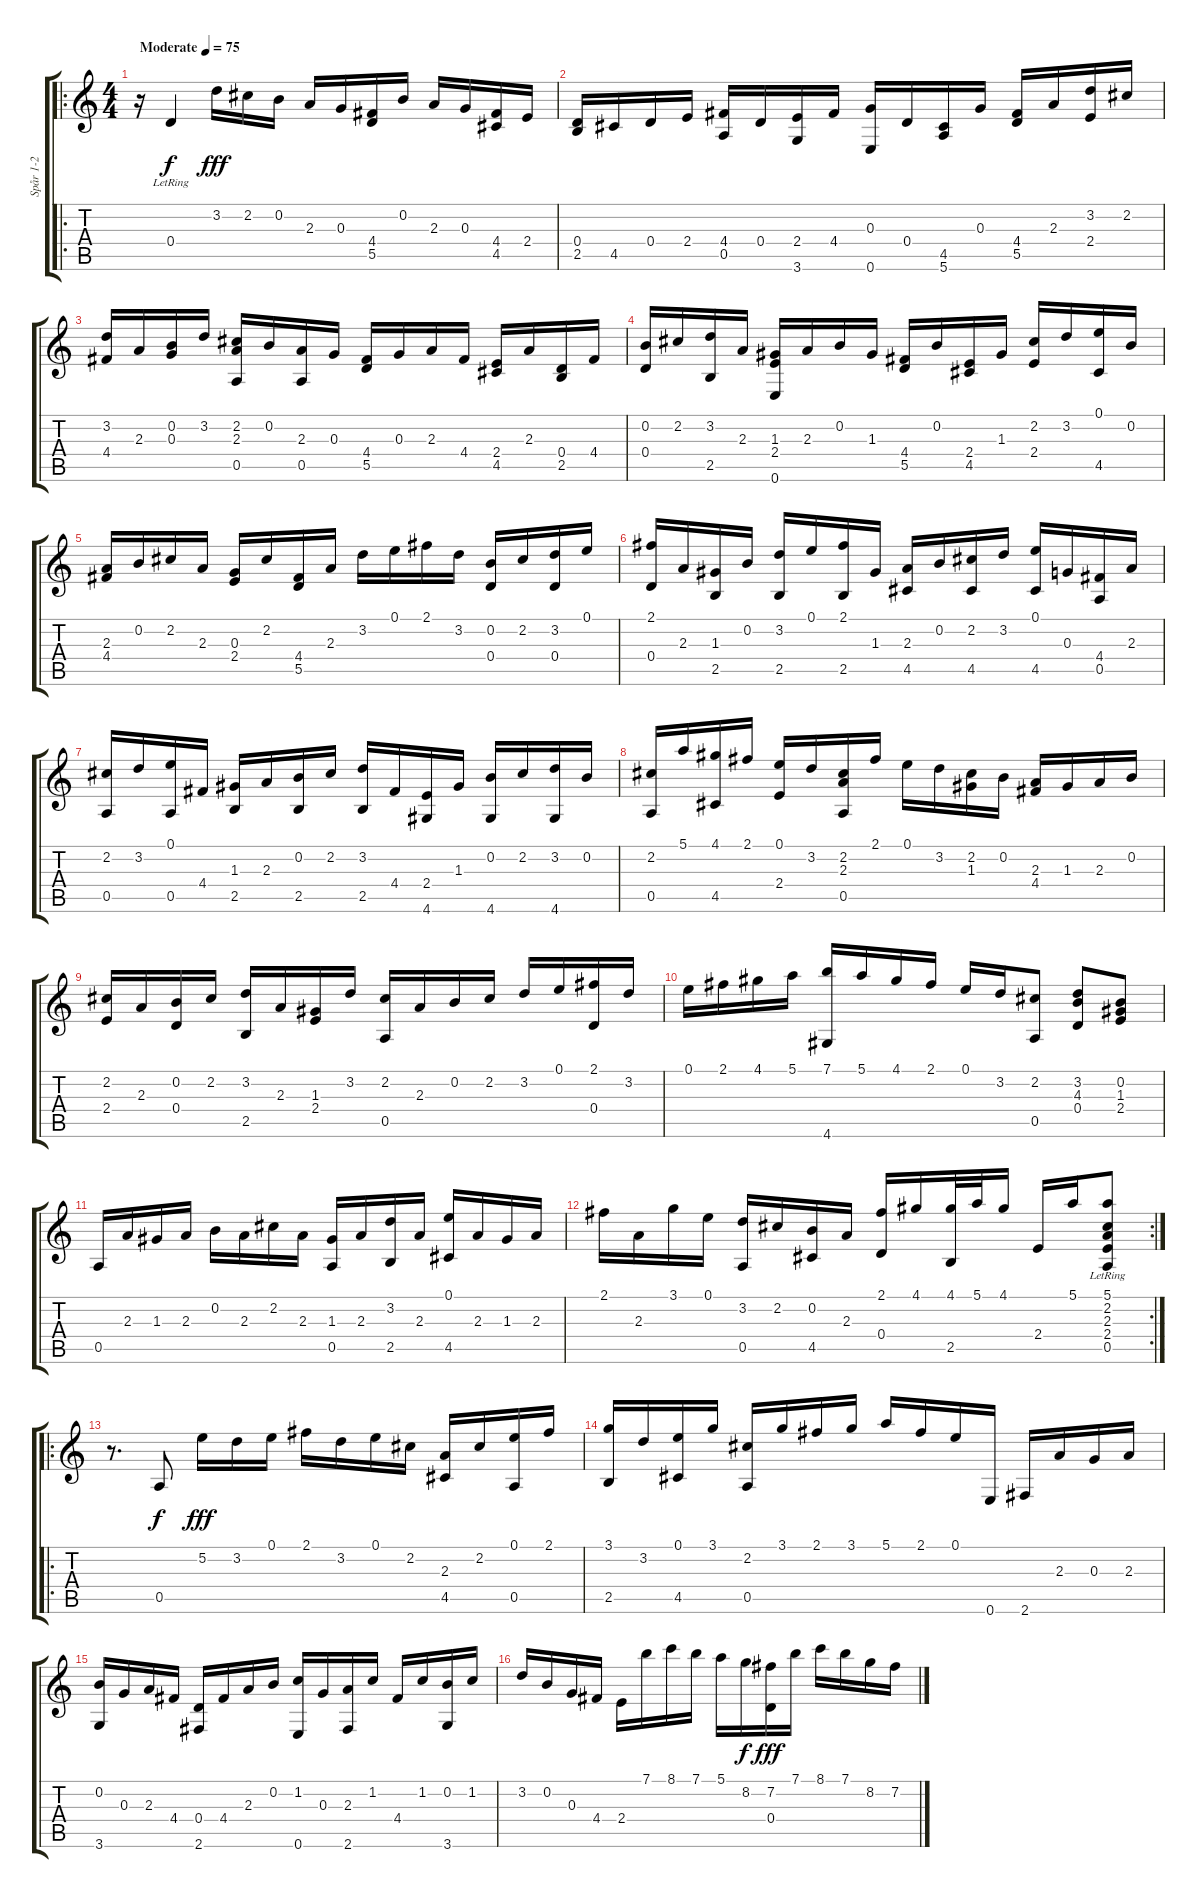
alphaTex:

\track ("Spår 1-2" "Spår 1-2") {instrument acousticguitarnylon}
\staff {score tabs}
\tuning (E4 B3 G3 D3 A2 E2) {hide}
\ro
\ts (4 4)
\tempo (75 "Moderate")
\clef g2
\ks c
r.16{dy f instrument acousticguitarnylon} 0.4{lr}.4 3.2.16{dy fff} 2.2.16 0.2.16 2.3.16 0.3.16 (4.4 5.5).16 0.2.16 2.3.16 0.3.16 (4.4 4.5).16 2.4.16 |
(0.4 2.5).16 4.5.16 0.4.16 2.4.16 (4.4 0.5).16 0.4.16 (2.4 3.6).16 4.4.16 (0.3 0.6).16 0.4.16 (4.5 5.6).16 0.3.16 (4.4 5.5).16 2.3.16 (3.2 2.4).16 2.2.16 |
(3.2 4.4).16 2.3.16 (0.2 0.3).16 3.2.16 (2.2 2.3 0.5).16 0.2.16 (2.3 0.5).16 0.3.16 (4.4 5.5).16 0.3.16 2.3.16 4.4.16 (2.4 4.5).16 2.3.16 (0.4 2.5).16 4.4.16 |
(0.2 0.4).16 2.2.16 (3.2 2.5).16 2.3.16 (1.3 2.4 0.6).16 2.3.16 0.2.16 1.3.16 (4.4 5.5).16 0.2.16 (2.4 4.5).16 1.3.16 (2.2 2.4).16 3.2.16 (0.1 4.5).16 0.2.16 |
(2.3 4.4).16 0.2.16 2.2.16 2.3.16 (0.3 2.4).16 2.2.16 (4.4 5.5).16 2.3.16 3.2.16 0.1.16 2.1.16 3.2.16 (0.2 0.4).16 2.2.16 (3.2 0.4).16 0.1.16 |
(2.1 0.4).16 2.3.16 (1.3 2.5).16 0.2.16 (3.2 2.5).16 0.1.16 (2.1 2.5).16 1.3.16 (2.3 4.5).16 0.2.16 (2.2 4.5).16 3.2.16 (0.1 4.5).16 0.3.16 (4.4 0.5).16 2.3.16 |
(2.2 0.5).16 3.2.16 (0.1 0.5).16 4.4.16 (1.3 2.5).16 2.3.16 (0.2 2.5).16 2.2.16 (3.2 2.5).16 4.4.16 (2.4 4.6).16 1.3.16 (0.2 4.6).16 2.2.16 (3.2 4.6).16 0.2.16 |
(2.2 0.5).16 5.1.16 (4.1 4.5).16 2.1.16 (0.1 2.4).16 3.2.16 (2.2 2.3 0.5).16 2.1.16 0.1.16 3.2.16 (2.2 1.3).16 0.2.16 (2.3 4.4).16 1.3.16 2.3.16 0.2.16 |
(2.2 2.4).16 2.3.16 (0.2 0.4).16 2.2.16 (3.2 2.5).16 2.3.16 (1.3 2.4).16 3.2.16 (2.2 0.5).16 2.3.16 0.2.16 2.2.16 3.2.16 0.1.16 (2.1 0.4).16 3.2.16 |
0.1.16 2.1.16 4.1.16 5.1.16 (7.1 4.6).16 5.1.16 4.1.16 2.1.16 0.1.16 3.2.16 (2.2 0.5).8 (3.2 4.3 0.4).8 (0.2 1.3 2.4).8 |
0.5.16 2.3.16 1.3.16 2.3.16 0.2.16 2.3.16 2.2.16 2.3.16 (1.3 0.5).16 2.3.16 (3.2 2.5).16 2.3.16 (0.1 4.5).16 2.3.16 1.3.16 2.3.16 |
\rc 2
2.1.16 2.3.16 3.1.16 0.1.16 (3.2 0.5).16 2.2.16 (0.2 4.5).16 2.3.16 (2.1 0.4).16 4.1.16 (4.1 2.5).32 5.1.32 4.1.16 2.4.16 5.1.16 (5.1{lr} 2.2{lr} 2.3{lr} 2.4{lr} 0.5{lr}).8 |
\ro
r.8{d} 0.5.8{dy f} 5.2.16{dy fff} 3.2.16 0.1.16 2.1.16 3.2.16 0.1.16 2.2.16 (2.3 4.5).16 2.2.16 (0.1 0.5).16 2.1.16 |
(3.1 2.5).16 3.2.16 (0.1 4.5).16 3.1.16 (2.2 0.5).16 3.1.16 2.1.16 3.1.16 5.1.16 2.1.16 0.1.16 0.6.16 2.6.16 2.3.16 0.3.16 2.3.16 |
(0.2 3.6).16 0.3.16 2.3.16 4.4.16 (0.4 2.6).16 4.4.16 2.3.16 0.2.16 (1.2 0.6).16 0.3.16 (2.3 2.6).16 1.2.16 4.4.16 1.2.16 (0.2 3.6).16 1.2.16 |
3.2.16 0.2.16 0.3.16 4.4.16 2.4.16 7.1.16 8.1.16 7.1.16 5.1.16 8.2.16{dy f} (7.2 0.4).16{dy fff} 7.1.16 8.1.16 7.1.16 8.2.16 7.2.16
